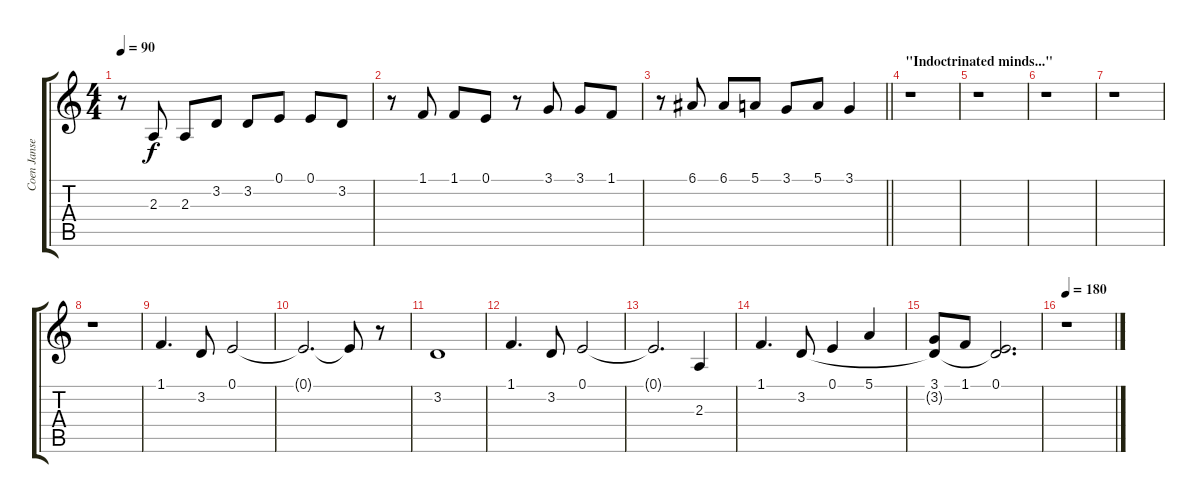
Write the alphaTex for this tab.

\track ("Coen Jansen" "Coen Janse") {instrument synthstrings2}
\staff {score tabs}
\tuning (E4 B3 G3 D3 A2 E2) {hide}
\ts (4 4)
\tempo 90
\clef g2
\ks c
r.8{dy f} 2.3.8 2.3.8 3.2.8 3.2.8 0.1.8 0.1.8 3.2.8 |
r.8 1.1.8 1.1.8 0.1.8 r.8 3.1.8 3.1.8 1.1.8 |
\barLineRight lightlight
r.8 6.1.8 6.1.8 5.1.8 3.1.8 5.1.8 3.1.4 |
\section ("" "\"Indoctrinated minds...\"")
r.1 |
r.1 |
r.1 |
r.1 |
r.1 |
1.1.4{d} 3.2.8 0.1.2 |
0.1{t}.2{d} 0.1{t}.8 r.8 |
3.2.1 |
1.1.4{d} 3.2.8 0.1.2 |
0.1{t}.2{d} 2.3.4 |
1.1.4{d} 3.2.8 0.1.4 5.1.4 |
(3.1 3.2{t}).8 1.1.8 (0.1 3.2{t}).2{d} |
\tempo 180
r.1
